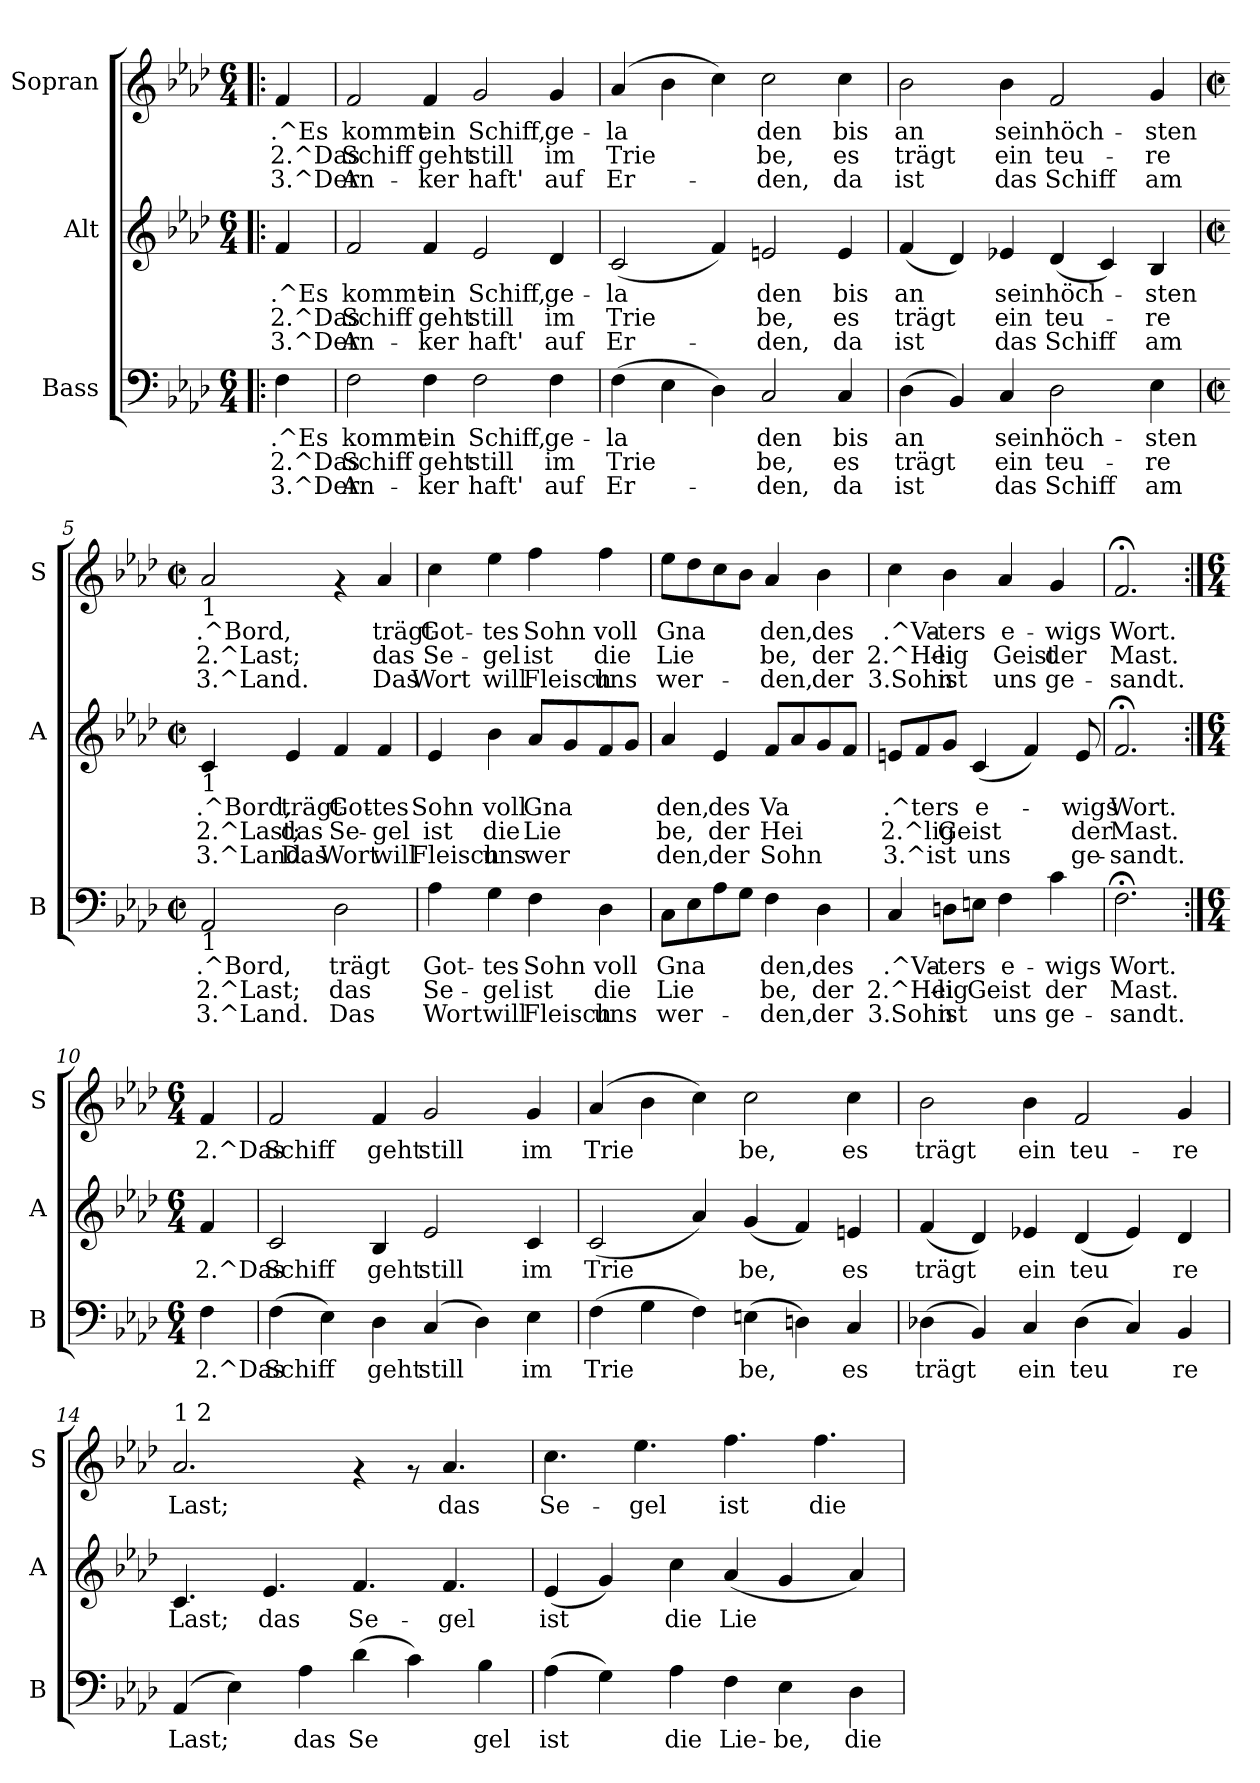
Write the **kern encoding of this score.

**kern	**text	**text	**text	**kern	**text	**text	**text	**kern	**text	**text	**text
*part3	*part3	*part3	*part3	*part2	*part2	*part2	*part2	*part1	*part1	*part1	*part1
*staff3	*staff3	*staff3	*staff3	*staff2	*staff2	*staff2	*staff2	*staff1	*staff1	*staff1	*staff1
*I"Bass	*	*	*	*I"Alt	*	*	*	*I"Sopran	*	*	*
*I'B	*	*	*	*I'A	*	*	*	*I'S	*	*	*
!!LO:PB:g=z
*stria5	*	*	*	*stria5	*	*	*	*stria5	*	*	*
*clefF4	*	*	*	*clefG2	*	*	*	*clefG2	*	*	*
*k[b-e-a-d-]	*	*	*	*k[b-e-a-d-]	*	*	*	*k[b-e-a-d-]	*	*	*
*A-:	*	*	*	*A-:	*	*	*	*A-:	*	*	*
*M6/4	*	*	*	*M6/4	*	*	*	*M6/4	*	*	*
=1!|:	=1!|:	=1!|:	=1!|:	=1!|:	=1!|:	=1!|:	=1!|:	=1!|:	=1!|:	=1!|:	=1!|:
!	!LO:LY:b:rj	!LO:LY:b:rj	!LO:LY:b:rj	!	!LO:LY:b:rj	!LO:LY:b:rj	!LO:LY:b:rj	!	!LO:LY:b:rj	!LO:LY:b:rj	!LO:LY:b:rj
4F\	.^Es	2.^Das	3.^Der	4f/	.^Es	2.^Das	3.^Der	4f/	.^Es	2.^Das	3.^Der
=2	=2	=2	=2	=2	=2	=2	=2	=2	=2	=2	=2
!	!LO:LY:b:rj	!LO:LY:b:rj	!LO:LY:b:rj	!	!LO:LY:b:rj	!LO:LY:b:rj	!LO:LY:b:rj	!	!LO:LY:b:rj	!LO:LY:b:rj	!LO:LY:b:rj
2F\	kommt	Schiff	An-	2f/	kommt	Schiff	An-	2f/	kommt	Schiff	An-
!	!LO:LY:b:rj	!LO:LY:b:rj	!LO:LY:b:rj	!	!LO:LY:b:rj	!LO:LY:b:rj	!LO:LY:b:rj	!	!LO:LY:b:rj	!LO:LY:b:rj	!LO:LY:b:rj
4F\	-ein	geht	ker	4f/	-ein	geht	ker	4f/	-ein	geht	ker
!	!LO:LY:b:rj	!LO:LY:b:rj	!LO:LY:b:rj	!	!LO:LY:b:rj	!LO:LY:b:rj	!LO:LY:b:rj	!	!LO:LY:b:rj	!LO:LY:b:rj	!LO:LY:b:rj
2F\	Schiff,	still	haft'	2e-/	Schiff,	still	haft'	2g/	Schiff,	still	haft'
!	!LO:LY:b:rj	!LO:LY:b:rj	!LO:LY:b:rj	!	!LO:LY:b:rj	!LO:LY:b:rj	!LO:LY:b:rj	!	!LO:LY:b:rj	!LO:LY:b:rj	!LO:LY:b:rj
4F\	ge-	-im	auf	4d-/	ge-	-im	auf	4g/	ge-	-im	auf
=3	=3	=3	=3	=3	=3	=3	=3	=3	=3	=3	=3
!	!LO:LY:b:rj	!LO:LY:b:rj	!LO:LY:b:rj	!	!LO:LY:b:rj	!LO:LY:b:rj	!LO:LY:b:rj	!	!LO:LY:b:rj	!LO:LY:b:rj	!LO:LY:b:rj
(>4F\	la-	-Trie-	-Er-	(<2c/	la-	-Trie-	-Er-	(>4a-/	la-	-Trie-	-Er-
!	!LO:LY:b:rj	!LO:LY:b:rj	!LO:LY:b:rj	!	!	!	!	!	!LO:LY:b:rj	!LO:LY:b:rj	!LO:LY:b:rj
4E-\	--	-	.	.	.	.	.	4b-\	--	-	.
!	!LO:LY:b:rj	!LO:LY:b:rj	!LO:LY:b:rj	!	!LO:LY:b:rj	!LO:LY:b:rj	!LO:LY:b:rj	!	!LO:LY:b:rj	!LO:LY:b:rj	!LO:LY:b:rj
4D-\)	-	-	.	4f/)	--	-	.	4cc\)	-	-	.
!	!LO:LY:b:rj	!LO:LY:b:rj	!LO:LY:b:rj	!	!LO:LY:b:rj	!LO:LY:b:rj	!LO:LY:b:rj	!	!LO:LY:b:rj	!LO:LY:b:rj	!LO:LY:b:rj
2C/	den	be,	den,	2en/	den	be,	den,	2cc\	den	be,	den,
!	!LO:LY:b:rj	!LO:LY:b:rj	!LO:LY:b:rj	!	!LO:LY:b:rj	!LO:LY:b:rj	!LO:LY:b:rj	!	!LO:LY:b:rj	!LO:LY:b:rj	!LO:LY:b:rj
4C/	bis	es	da	4e/	bis	es	da	4cc\	bis	es	da
=4	=4	=4	=4	=4	=4	=4	=4	=4	=4	=4	=4
!	!LO:LY:b:rj	!LO:LY:b:rj	!LO:LY:b:rj	!	!LO:LY:b:rj	!LO:LY:b:rj	!LO:LY:b:rj	!	!LO:LY:b:rj	!LO:LY:b:rj	!LO:LY:b:rj
(<4D-\	an	trägt	ist	(<4f/	an	trägt	ist	2b-\	an	trägt	ist
!	!LO:LY:b:rj	!LO:LY:b:rj	!LO:LY:b:rj	!	!LO:LY:b:rj	!LO:LY:b:rj	!LO:LY:b:rj	!	!	!	!
4BB-/)	.	.	.	4d-/)	.	.	.	.	.	.	.
!	!LO:LY:b:rj	!LO:LY:b:rj	!LO:LY:b:rj	!	!LO:LY:b:rj	!LO:LY:b:rj	!LO:LY:b:rj	!	!LO:LY:b:rj	!LO:LY:b:rj	!LO:LY:b:rj
4C/	sein'	ein	das	4e-X/	sein'	ein	das	4b-\	sein'	ein	das
!	!LO:LY:b:rj	!LO:LY:b:rj	!LO:LY:b:rj	!	!LO:LY:b:rj	!LO:LY:b:rj	!LO:LY:b:rj	!	!LO:LY:b:rj	!LO:LY:b:rj	!LO:LY:b:rj
2D-\	höch-	-teu-	-Schiff	(<4d-/	höch-	-teu-	-Schiff	2f/	höch-	-teu-	-Schiff
!	!	!	!	!	!LO:LY:b:rj	!LO:LY:b:rj	!LO:LY:b:rj	!	!	!	!
.	.	.	.	4c/)	.	.	.	.	.	.	.
!	!LO:LY:b:rj	!LO:LY:b:rj	!LO:LY:b:rj	!	!LO:LY:b:rj	!LO:LY:b:rj	!LO:LY:b:rj	!	!LO:LY:b:rj	!LO:LY:b:rj	!LO:LY:b:rj
4E-\	sten	re	am	4B-/	sten	re	am	4g/	sten	re	am
!!LO:LB:g=z
=5	=5	=5	=5	=5	=5	=5	=5	=5	=5	=5	=5
*M2/2	*	*	*	*M2/2	*	*	*	*M2/2	*	*	*
*met(c|)	*	*	*	*met(c|)	*	*	*	*met(c|)	*	*	*
!	!	!	!	!	!	!	!	!LO:TX:b:t=1	!	!	!
!	!	!	!	!LO:TX:b:t=1	!	!	!	!	!	!	!
!LO:TX:b:t=1	!	!	!	!	!	!	!	!	!	!	!
!	!LO:LY:b:rj	!LO:LY:b:rj	!LO:LY:b:rj	!	!LO:LY:b:rj	!LO:LY:b:rj	!LO:LY:b:rj	!	!LO:LY:b:rj	!LO:LY:b:rj	!LO:LY:b:rj
2AA-/	.^Bord,	2.^Last;	3.^Land.	4c/	.^Bord,	2.^Last;	3.^Land.	2a-/	.^Bord,	2.^Last;	3.^Land.
!	!	!	!	!	!LO:LY:b:rj	!LO:LY:b:rj	!LO:LY:b:rj	!	!	!	!
.	.	.	.	4e-/	trägt	das	Das	.	.	.	.
!	!LO:LY:b:rj	!LO:LY:b:rj	!LO:LY:b:rj	!	!LO:LY:b:rj	!LO:LY:b:rj	!LO:LY:b:rj	!	!	!	!
2D-\	trägt	das	Das	4f/	Got-	-Se-	-Wort	4rf	.	.	.
!	!	!	!	!	!LO:LY:b:rj	!LO:LY:b:rj	!LO:LY:b:rj	!	!LO:LY:b:rj	!LO:LY:b:rj	!LO:LY:b:rj
.	.	.	.	4f/	tes	gel	will	4a-/	trägt	das	Das
=6	=6	=6	=6	=6	=6	=6	=6	=6	=6	=6	=6
!	!LO:LY:b:rj	!LO:LY:b:rj	!LO:LY:b:rj	!	!LO:LY:b:rj	!LO:LY:b:rj	!LO:LY:b:rj	!	!LO:LY:b:rj	!LO:LY:b:rj	!LO:LY:b:rj
4A-\	Got-	-Se-	-Wort	4e-/	Sohn	ist	Fleisch	4cc\	Got-	-Se-	-Wort
!	!LO:LY:b:rj	!LO:LY:b:rj	!LO:LY:b:rj	!	!LO:LY:b:rj	!LO:LY:b:rj	!LO:LY:b:rj	!	!LO:LY:b:rj	!LO:LY:b:rj	!LO:LY:b:rj
4G\	tes	gel	will	4b-\	voll	die	uns	4ee-\	tes	gel	will
!	!LO:LY:b:rj	!LO:LY:b:rj	!LO:LY:b:rj	!	!LO:LY:b:rj	!LO:LY:b:rj	!LO:LY:b:rj	!	!LO:LY:b:rj	!LO:LY:b:rj	!LO:LY:b:rj
4F\	Sohn	ist	Fleisch	8a-/L	Gna-	-Lie-	-wer-	4ff\	Sohn	ist	Fleisch
!	!	!	!	!	!LO:LY:b:rj	!LO:LY:b:rj	!LO:LY:b:rj	!	!	!	!
.	.	.	.	8g/	--	--	--	.	.	.	.
!	!LO:LY:b:rj	!LO:LY:b:rj	!LO:LY:b:rj	!	!LO:LY:b:rj	!LO:LY:b:rj	!LO:LY:b:rj	!	!LO:LY:b:rj	!LO:LY:b:rj	!LO:LY:b:rj
4D-\	voll	die	uns	8f/	--	--	--	4ff\	voll	die	uns
!	!	!	!	!	!LO:LY:b:rj	!LO:LY:b:rj	!LO:LY:b:rj	!	!	!	!
.	.	.	.	8g/J	--	--	--	.	.	.	.
=7	=7	=7	=7	=7	=7	=7	=7	=7	=7	=7	=7
!	!LO:LY:b:rj	!LO:LY:b:rj	!LO:LY:b:rj	!	!LO:LY:b:rj	!LO:LY:b:rj	!LO:LY:b:rj	!	!LO:LY:b:rj	!LO:LY:b:rj	!LO:LY:b:rj
8C\L	Gna-	-Lie-	-wer-	4a-/	-den,	be,	den,	8ee-\L	Gna-	-Lie-	-wer-
!	!LO:LY:b:rj	!LO:LY:b:rj	!LO:LY:b:rj	!	!	!	!	!	!LO:LY:b:rj	!LO:LY:b:rj	!LO:LY:b:rj
8E-\	--	-	.	.	.	.	.	8dd-\	--	-	.
!	!LO:LY:b:rj	!LO:LY:b:rj	!LO:LY:b:rj	!	!LO:LY:b:rj	!LO:LY:b:rj	!LO:LY:b:rj	!	!LO:LY:b:rj	!LO:LY:b:rj	!LO:LY:b:rj
8A-\	-	-	.	4e-/	des	der	der	8cc\	-	-	.
!	!LO:LY:b:rj	!LO:LY:b:rj	!LO:LY:b:rj	!	!	!	!	!	!LO:LY:b:rj	!LO:LY:b:rj	!LO:LY:b:rj
8G\J	-	-	.	.	.	.	.	8b-\J	-	-	.
!	!LO:LY:b:rj	!LO:LY:b:rj	!LO:LY:b:rj	!	!LO:LY:b:rj	!LO:LY:b:rj	!LO:LY:b:rj	!	!LO:LY:b:rj	!LO:LY:b:rj	!LO:LY:b:rj
4F\	den,	be,	den,	8f/L	Va-	-Hei-	-Sohn	4a-/	den,	be,	den,
!	!	!	!	!	!LO:LY:b:rj	!LO:LY:b:rj	!LO:LY:b:rj	!	!	!	!
.	.	.	.	8a-/	-	--	-	.	.	.	.
!	!LO:LY:b:rj	!LO:LY:b:rj	!LO:LY:b:rj	!	!LO:LY:b:rj	!LO:LY:b:rj	!LO:LY:b:rj	!	!LO:LY:b:rj	!LO:LY:b:rj	!LO:LY:b:rj
4D-\	des	der	der	8g/	-	--	-	4b-\	des	der	der
!	!	!	!	!	!LO:LY:b:rj	!LO:LY:b:rj	!LO:LY:b:rj	!	!	!	!
.	.	.	.	8f/J	-	--	-	.	.	.	.
!!LO:PB:g=z
=8	=8	=8	=8	=8	=8	=8	=8	=8	=8	=8	=8
!	!LO:LY:b:rj	!LO:LY:b:rj	!LO:LY:b:rj	!	!LO:LY:b:rj	!LO:LY:b:rj	!LO:LY:b:rj	!	!LO:LY:b:rj	!LO:LY:b:rj	!LO:LY:b:rj
4C/	.^Va-	-2.^Hei-	-3.Sohn	8en/L	.^ters	2.^lig	3.^ist	4cc\	.^Va-	-2.^Hei-	-3.Sohn
!	!	!	!	!	!LO:LY:b:rj	!LO:LY:b:rj	!LO:LY:b:rj	!	!	!	!
.	.	.	.	8f/	.	.	-	.	.	.	.
!	!LO:LY:b:rj	!LO:LY:b:rj	!LO:LY:b:rj	!	!LO:LY:b:rj	!LO:LY:b:rj	!LO:LY:b:rj	!	!LO:LY:b:rj	!LO:LY:b:rj	!LO:LY:b:rj
8Dn\L	ters	lig	ist	8g/J	-	Geist	-	4b-\	ters	lig	ist
!	!LO:LY:b:rj	!LO:LY:b:rj	!LO:LY:b:rj	!	!LO:LY:b:rj	!LO:LY:b:rj	!LO:LY:b:rj	!	!	!	!
8En\J	.	Geist	-	(<4c/	-e-	-	uns	.	.	.	.
!	!LO:LY:b:rj	!LO:LY:b:rj	!LO:LY:b:rj	!	!	!	!	!	!LO:LY:b:rj	!LO:LY:b:rj	!LO:LY:b:rj
4F\	-e-	-	uns	.	.	.	.	4a-/	e-	-Geist	uns
!	!	!	!	!	!LO:LY:b:rj	!LO:LY:b:rj	!LO:LY:b:rj	!	!	!	!
.	.	.	.	4f/)	.	.	.	.	.	.	.
!	!LO:LY:b:rj	!LO:LY:b:rj	!LO:LY:b:rj	!	!	!	!	!	!LO:LY:b:rj	!LO:LY:b:rj	!LO:LY:b:rj
4c\	wigs	der	ge-	.	.	.	.	4g/	wigs	der	ge-
!	!	!	!	!	!LO:LY:b:rj	!LO:LY:b:rj	!LO:LY:b:rj	!	!	!	!
.	.	.	.	8e/	wigs	der	ge-	.	.	.	.
=9	=9	=9	=9	=9	=9	=9	=9	=9	=9	=9	=9
!	!LO:LY:b:rj	!LO:LY:b:rj	!LO:LY:b:rj	!	!LO:LY:b:rj	!LO:LY:b:rj	!LO:LY:b:rj	!	!LO:LY:b:rj	!LO:LY:b:rj	!LO:LY:b:rj
2.F;<\	-Wort.	Mast.	sandt.	2.f;</	-Wort.	Mast.	sandt.	2.f;</	-Wort.	Mast.	sandt.
!!LO:PB:g=z
=10:|!	=10:|!	=10:|!	=10:|!	=10:|!	=10:|!	=10:|!	=10:|!	=10:|!	=10:|!	=10:|!	=10:|!
*M6/4	*	*	*	*M6/4	*	*	*	*M6/4	*	*	*
!	!LO:LY:b:rj	!	!	!	!LO:LY:b:rj	!	!	!	!LO:LY:b:rj	!	!
4F\	2.^Das	.	.	4f/	2.^Das	.	.	4f/	2.^Das	.	.
=11	=11	=11	=11	=11	=11	=11	=11	=11	=11	=11	=11
!	!LO:LY:b:rj	!	!	!	!LO:LY:b:rj	!	!	!	!LO:LY:b:rj	!	!
(>4F\	Schiff	.	.	2c/	Schiff	.	.	2f/	Schiff	.	.
!	!LO:LY:b:rj	!	!	!	!	!	!	!	!	!	!
4E-\)	.	.	.	.	.	.	.	.	.	.	.
!	!LO:LY:b:rj	!	!	!	!LO:LY:b:rj	!	!	!	!LO:LY:b:rj	!	!
4D-\	geht	.	.	4B-/	geht	.	.	4f/	geht	.	.
!	!LO:LY:b:rj	!	!	!	!LO:LY:b:rj	!	!	!	!LO:LY:b:rj	!	!
(<4C/	still	.	.	2e-/	still	.	.	2g/	still	.	.
!	!LO:LY:b:rj	!	!	!	!	!	!	!	!	!	!
4D-\)	.	.	.	.	.	.	.	.	.	.	.
!	!LO:LY:b:rj	!	!	!	!LO:LY:b:rj	!	!	!	!LO:LY:b:rj	!	!
4E-\	im	.	.	4c/	im	.	.	4g/	im	.	.
=12	=12	=12	=12	=12	=12	=12	=12	=12	=12	=12	=12
!	!LO:LY:b:rj	!	!	!	!LO:LY:b:rj	!	!	!	!LO:LY:b:rj	!	!
(>4F\	Trie-	.	.	(<2c/	Trie-	.	.	(>4a-/	Trie-	.	.
!	!LO:LY:b:rj	!	!	!	!	!	!	!	!LO:LY:b:rj	!	!
4G\	--	.	.	.	.	.	.	4b-\	--	.	.
!	!LO:LY:b:rj	!	!	!	!LO:LY:b:rj	!	!	!	!LO:LY:b:rj	!	!
4F\)	--	.	.	4a-/)	--	.	.	4cc\)	--	.	.
!	!LO:LY:b:rj	!	!	!	!LO:LY:b:rj	!	!	!	!LO:LY:b:rj	!	!
(>4En\	-be,	.	.	(<4g/	-be,	.	.	2cc\	-be,	.	.
!	!LO:LY:b:rj	!	!	!	!LO:LY:b:rj	!	!	!	!	!	!
4Dn\)	.	.	.	4f/)	.	.	.	.	.	.	.
!	!LO:LY:b:rj	!	!	!	!LO:LY:b:rj	!	!	!	!LO:LY:b:rj	!	!
4C/	es	.	.	4en/	es	.	.	4cc\	es	.	.
=13	=13	=13	=13	=13	=13	=13	=13	=13	=13	=13	=13
!	!LO:LY:b:rj	!	!	!	!LO:LY:b:rj	!	!	!	!LO:LY:b:rj	!	!
(<4D-X\	trägt	.	.	(<4f/	trägt	.	.	2b-\	trägt	.	.
!	!LO:LY:b:rj	!	!	!	!LO:LY:b:rj	!	!	!	!	!	!
4BB-/)	.	.	.	4d-/)	.	.	.	.	.	.	.
!	!LO:LY:b:rj	!	!	!	!LO:LY:b:rj	!	!	!	!LO:LY:b:rj	!	!
4C/	ein	.	.	4e-X/	ein	.	.	4b-\	ein	.	.
!	!LO:LY:b:rj	!	!	!	!LO:LY:b:rj	!	!	!	!LO:LY:b:rj	!	!
(<4D-\	teu-	.	.	(<4d-/	teu-	.	.	2f/	teu-	.	.
!	!LO:LY:b:rj	!	!	!	!LO:LY:b:rj	!	!	!	!	!	!
4C/)	--	.	.	4e-/)	--	.	.	.	.	.	.
!	!LO:LY:b:rj	!	!	!	!LO:LY:b:rj	!	!	!	!LO:LY:b:rj	!	!
4BB-/	-re	.	.	4d-/	-re	.	.	4g/	-re	.	.
!!LO:LB:g=z
=14	=14	=14	=14	=14	=14	=14	=14	=14	=14	=14	=14
!	!	!	!	!	!	!	!	!LO:TX:a:t=1 2	!	!	!
!	!LO:LY:b:rj	!	!	!	!LO:LY:b:rj	!	!	!	!LO:LY:b:rj	!	!
(<4AA-/	Last;	.	.	4.c/	Last;	.	.	2.a-/	Last;	.	.
!	!LO:LY:b:rj	!	!	!	!	!	!	!	!	!	!
4E-\)	.	.	.	.	.	.	.	.	.	.	.
!	!	!	!	!	!LO:LY:b:rj	!	!	!	!	!	!
.	.	.	.	4.e-/	das	.	.	.	.	.	.
!	!LO:LY:b:rj	!	!	!	!	!	!	!	!	!	!
4A-\	das	.	.	.	.	.	.	.	.	.	.
!	!LO:LY:b:rj	!	!	!	!LO:LY:b:rj	!	!	!	!	!	!
(>4d-\	Se-	.	.	4.f/	Se-	.	.	4rf	.	.	.
!	!LO:LY:b:rj	!	!	!	!	!	!	!	!	!	!
4c\)	--	.	.	.	.	.	.	8rf	.	.	.
!	!	!	!	!	!LO:LY:b:rj	!	!	!	!LO:LY:b:rj	!	!
.	.	.	.	4.f/	-gel	.	.	4.a-/	das	.	.
!	!LO:LY:b:rj	!	!	!	!	!	!	!	!	!	!
4B-\	-gel	.	.	.	.	.	.	.	.	.	.
=15	=15	=15	=15	=15	=15	=15	=15	=15	=15	=15	=15
!	!LO:LY:b:rj	!	!	!	!LO:LY:b:rj	!	!	!	!LO:LY:b:rj	!	!
(>4A-\	ist	.	.	(<4e-/	ist	.	.	4.cc\	Se-	.	.
!	!LO:LY:b:rj	!	!	!	!LO:LY:b:rj	!	!	!	!	!	!
4G\)	.	.	.	4g/)	.	.	.	.	.	.	.
!	!	!	!	!	!	!	!	!	!LO:LY:b:rj	!	!
.	.	.	.	.	.	.	.	4.ee-\	-gel	.	.
!	!LO:LY:b:rj	!	!	!	!LO:LY:b:rj	!	!	!	!	!	!
4A-\	die	.	.	4cc\	die	.	.	.	.	.	.
!	!LO:LY:b:rj	!	!	!	!LO:LY:b:rj	!	!	!	!LO:LY:b:rj	!	!
4F\	Lie-	.	.	(<4a-/	Lie-	.	.	4.ff\	ist	.	.
!	!LO:LY:b:rj	!	!	!	!LO:LY:b:rj	!	!	!	!	!	!
4E-\	-be,	.	.	4g/	--	.	.	.	.	.	.
!	!	!	!	!	!	!	!	!	!LO:LY:b:rj	!	!
.	.	.	.	.	.	.	.	4.ff\	die	.	.
!	!LO:LY:b:rj	!	!	!	!LO:LY:b:rj	!	!	!	!	!	!
4D-\	die	.	.	4a-/)	--	.	.	.	.	.	.
=	=	=	=	=	=	=	=	=	=	=	=
*-	*-	*-	*-	*-	*-	*-	*-	*-	*-	*-	*-
